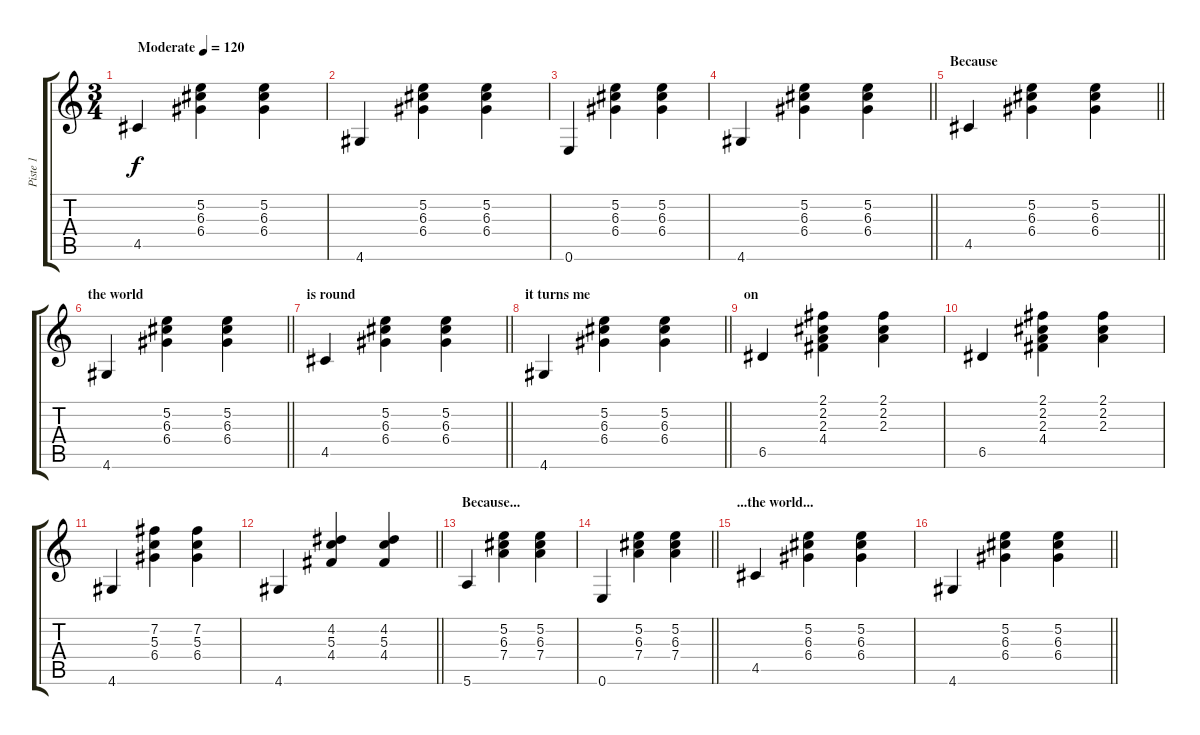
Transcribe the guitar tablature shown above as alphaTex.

\track ("Piste 1" "Piste 1") {instrument acousticguitarnylon}
\staff {score tabs}
\tuning (E4 B3 G3 D3 A2 E2) {hide}
\ts (3 4)
\tempo (120 "Moderate")
\clef g2
\ks c
4.5.4{dy f instrument acousticguitarnylon} (5.2 6.3 6.4).4 (5.2 6.3 6.4).4 |
4.6.4 (5.2 6.3 6.4).4 (5.2 6.3 6.4).4 |
0.6.4 (5.2 6.3 6.4).4 (5.2 6.3 6.4).4 |
\barLineRight lightlight
4.6.4 (5.2 6.3 6.4).4 (5.2 6.3 6.4).4 |
\section ("" "Because")
\barLineRight lightlight
4.5.4 (5.2 6.3 6.4).4 (5.2 6.3 6.4).4 |
\section ("" "the world")
\barLineRight lightlight
4.6.4 (5.2 6.3 6.4).4 (5.2 6.3 6.4).4 |
\section ("" "is round")
\barLineRight lightlight
4.5.4 (5.2 6.3 6.4).4 (5.2 6.3 6.4).4 |
\section ("" "it turns me")
\barLineRight lightlight
4.6.4 (5.2 6.3 6.4).4 (5.2 6.3 6.4).4 |
\section ("" "on")
6.5.4 (2.1 2.2 2.3 4.4).4 (2.1 2.2 2.3).4 |
6.5.4 (2.1 2.2 2.3 4.4).4 (2.1 2.2 2.3).4 |
4.6.4 (7.2 5.3 6.4).4 (7.2 5.3 6.4).4 |
\barLineRight lightlight
4.6.4 (4.2 5.3 4.4).4 (4.2 5.3 4.4).4 |
\section ("" "Because...")
5.6.4 (5.2 6.3 7.4).4 (5.2 6.3 7.4).4 |
\barLineRight lightlight
0.6.4 (5.2 6.3 7.4).4 (5.2 6.3 7.4).4 |
\section ("" "...the world...")
4.5.4 (5.2 6.3 6.4).4 (5.2 6.3 6.4).4 |
\barLineRight lightlight
4.6.4 (5.2 6.3 6.4).4 (5.2 6.3 6.4).4
